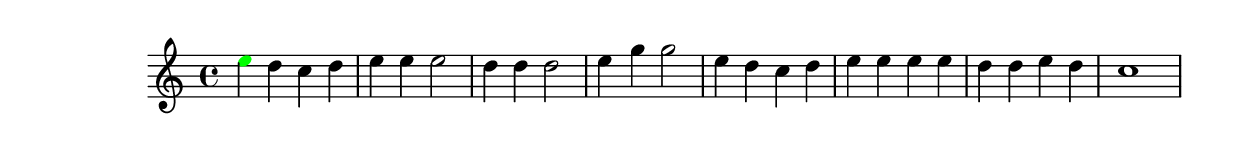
\version "2.18.2"
\language "english"

\header {
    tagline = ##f
}

\layout {}

\paper {}

\score {
    \new Staff
    {
        {   % measure
            \time 4/4
            \tweak color #green
            e''4
            d''4
            c''4
            d''4
        }   % measure
        {   % measure
            e''4
            e''4
            e''2
        }   % measure
        {   % measure
            d''4
            d''4
            d''2
        }   % measure
        {   % measure
            e''4
            g''4
            g''2
        }   % measure
        {   % measure
            e''4
            d''4
            c''4
            d''4
        }   % measure
        {   % measure
            e''4
            e''4
            e''4
            e''4
        }   % measure
        {   % measure
            d''4
            d''4
            e''4
            d''4
        }   % measure
        {   % measure
            c''1
        }   % measure
    }
}